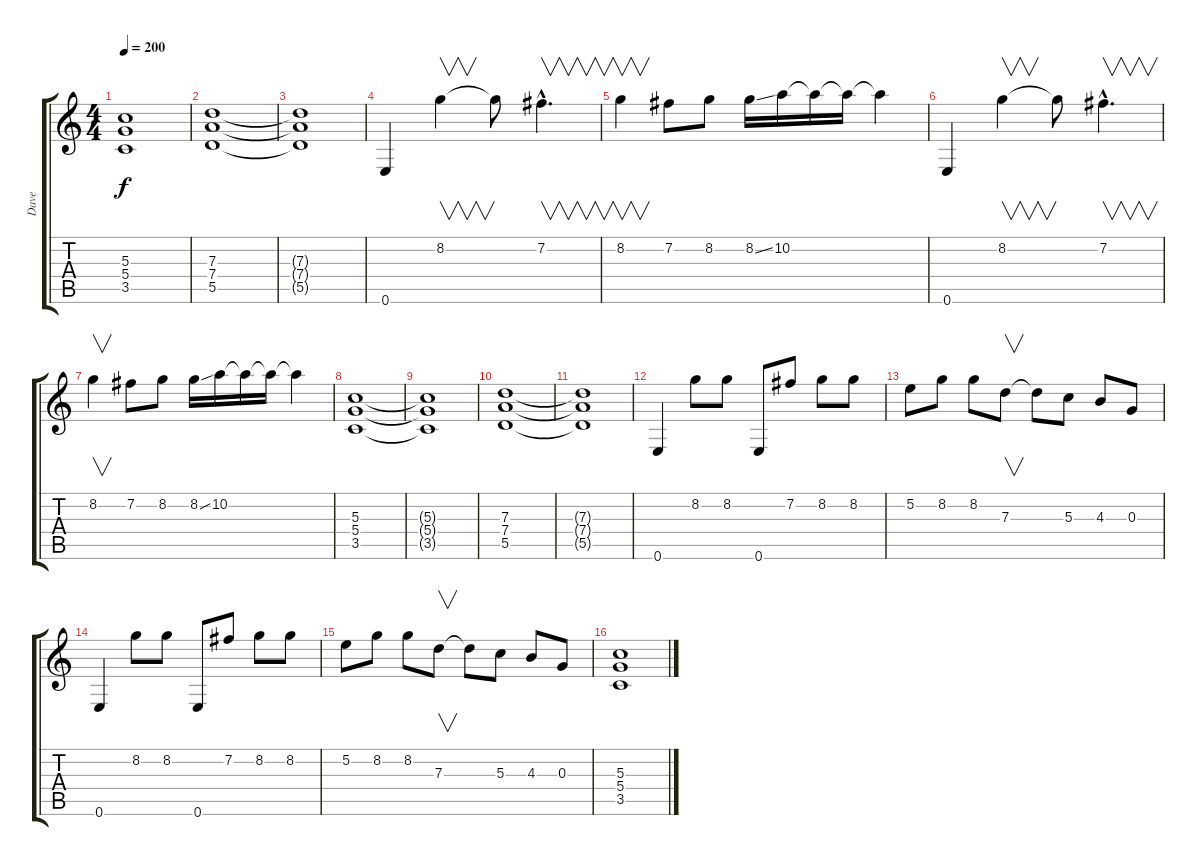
\track ("Dave" "Dave") {instrument distortionguitar}
\staff {score tabs}
\tuning (E4 B3 G3 D3 A2 E2) {hide}
\ts (4 4)
\tempo 200
\clef g2
\ks c
(5.3{t} 5.4{t} 3.5{t}).1{dy f} |
(7.3 7.4 5.5).1 |
(7.3{t} 7.4{t} 5.5{t}).1 |
0.6.4 8.2.4{v} 8.2{t}.8 7.2{hac}.4{v d} |
8.2.4{v} 7.2.8 8.2.8 8.2{ss}.16 10.2.16 10.2{t}.16 10.2{t}.16 10.2{t}.4 |
0.6.4 8.2.4{v} 8.2{t}.8 7.2{hac}.4{v d} |
8.2.4{v} 7.2.8 8.2.8 8.2{ss}.16 10.2.16 10.2{t}.16 10.2{t}.16 10.2{t}.4 |
(5.3 5.4 3.5).1 |
(5.3{t} 5.4{t} 3.5{t}).1 |
(7.3 7.4 5.5).1 |
(7.3{t} 7.4{t} 5.5{t}).1 |
0.6.4 8.2.8 8.2.8 0.6.8 7.2.8 8.2.8 8.2.8 |
5.2.8 8.2.8 8.2.8 7.3.8{v} 7.3{t}.8 5.3.8 4.3.8 0.3.8 |
0.6.4 8.2.8 8.2.8 0.6.8 7.2.8 8.2.8 8.2.8 |
5.2.8 8.2.8 8.2.8 7.3.8{v} 7.3{t}.8 5.3.8 4.3.8 0.3.8 |
(5.3 5.4 3.5).1
